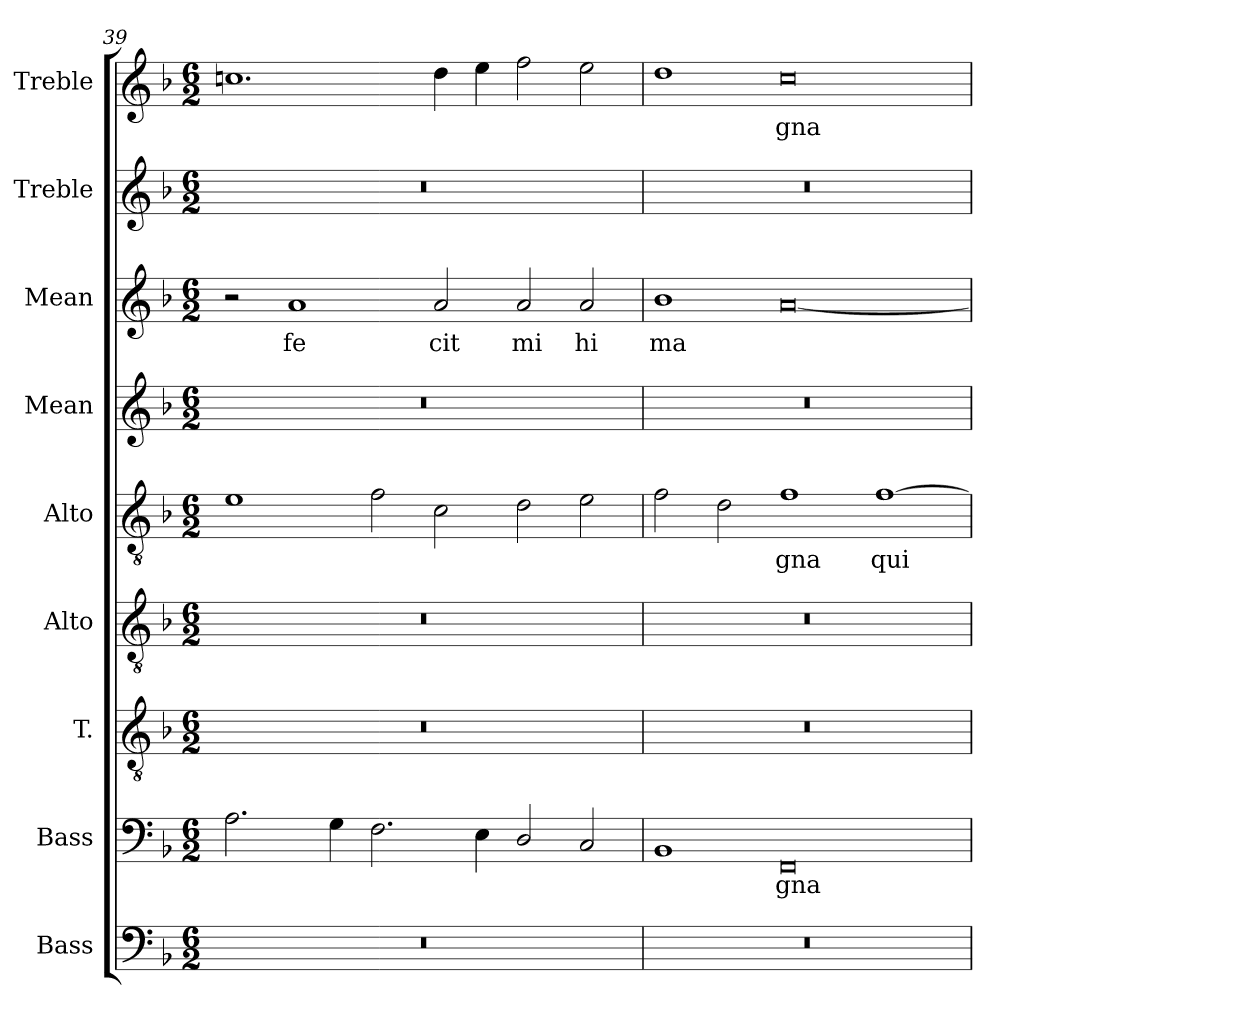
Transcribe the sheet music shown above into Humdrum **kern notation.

**kern	**kern	**text	**kern	**kern	**kern	**text	**kern	**kern	**text	**kern	**kern	**text
*part9	*part8	*part8	*part7	*part6	*part5	*part5	*part4	*part3	*part3	*part2	*part1	*part1
*staff9	*staff8	*staff8	*staff7	*staff6	*staff5	*staff5	*staff4	*staff3	*staff3	*staff2	*staff1	*staff1
*I"Bass	*I"Bass	*	*I"T.	*I"Alto	*I"Alto	*	*I"Mean	*I"Mean	*	*I"Treble	*I"Treble	*
*I'B.	*I'B.	*	*I'T.	*I'A2.	*I'A1.	*	*I'M.	*I'M.	*	*I'Tr.	*I'Tr.	*
*clefF4	*clefF4	*	*clefGv2	*clefGv2	*clefGv2	*	*clefG2	*clefG2	*	*clefG2	*clefG2	*
*	*	*	*ITrd7c12	*ITrd7c12	*ITrd7c12	*	*	*	*	*	*	*
*k[b-]	*k[b-]	*	*k[b-]	*k[b-]	*k[b-]	*	*k[b-]	*k[b-]	*	*k[b-]	*k[b-]	*
*F:	*F:	*	*F:	*F:	*F:	*	*F:	*F:	*	*F:	*F:	*
*M6/2	*M6/2	*	*M6/2	*M6/2	*M6/2	*	*M6/2	*M6/2	*	*M6/2	*M6/2	*
=39	=39	=39	=39	=39	=39	=39	=39	=39	=39	=39	=39	=39
!LO:N:vis=1	!	!	!LO:N:vis=1	!LO:N:vis=1	!	!	!LO:N:vis=1	!	!	!LO:N:vis=1	!	!
0.r	2.Ai\	.	0.r	0.r	1Ei	.	0.r	2r	.	0.r	1.ccni	.
!	!	!	!	!	!	!	!	!	!LO:LY:b:color=#000000	!	!	!
.	.	.	.	.	.	.	.	1ai	fe	.	.	.
.	4Gi\	.	.	.	.	.	.	.	.	.	.	.
.	2.Fi\	.	.	.	2Fi\	.	.	.	.	.	.	.
!	!	!	!	!	!	!	!	!	!LO:LY:b:color=#000000	!	!	!
.	.	.	.	.	2Ci\	.	.	2ai/	cit	.	4ddi\	.
.	4Ei\	.	.	.	.	.	.	.	.	.	4eei\	.
!	!	!	!	!	!	!	!	!	!LO:LY:b:color=#000000	!	!	!
.	2Di/	.	.	.	2Di\	.	.	2ai/	mi	.	2ffi\	.
!	!	!	!	!	!	!	!	!	!LO:LY:b:color=#000000	!	!	!
.	2Ci/	.	.	.	2Ei\	.	.	2ai/	hi	.	2eei\	.
!!LO:PB:g=z
=40	=40	=40	=40	=40	=40	=40	=40	=40	=40	=40	=40	=40
!LO:N:vis=1	!	!	!LO:N:vis=1	!LO:N:vis=1	!	!	!LO:N:vis=1	!	!	!	!	!
!	!	!	!	!	!	!	!	!	!LO:LY:b:color=#000000	!LO:N:vis=1	!	!
0.r	1BB-i	.	0.r	0.r	2Fi\	.	0.r	1b-i	ma	0.r	1ddi	.
.	.	.	.	.	2Di\	.	.	.	.	.	.	.
!	!	!LO:LY:b:color=#000000	!	!	!	!	!	!	!	!	!	!
!	!	!	!	!	!	!LO:LY:b:color=#000000	!	!	!	!	!	!
!	!	!	!	!	!	!	!	!	!	!	!	!LO:LY:b:color=#000000
.	0FFi	gna	.	.	1Fi	gna	.	[<0ai	.	.	0cci	gna
!	!	!	!	!	!	!LO:LY:b:color=#000000	!	!	!	!	!	!
.	.	.	.	.	[>1Fi	qui	.	.	.	.	.	.
=	=	=	=	=	=	=	=	=	=	=	=	=
*-	*-	*-	*-	*-	*-	*-	*-	*-	*-	*-	*-	*-
